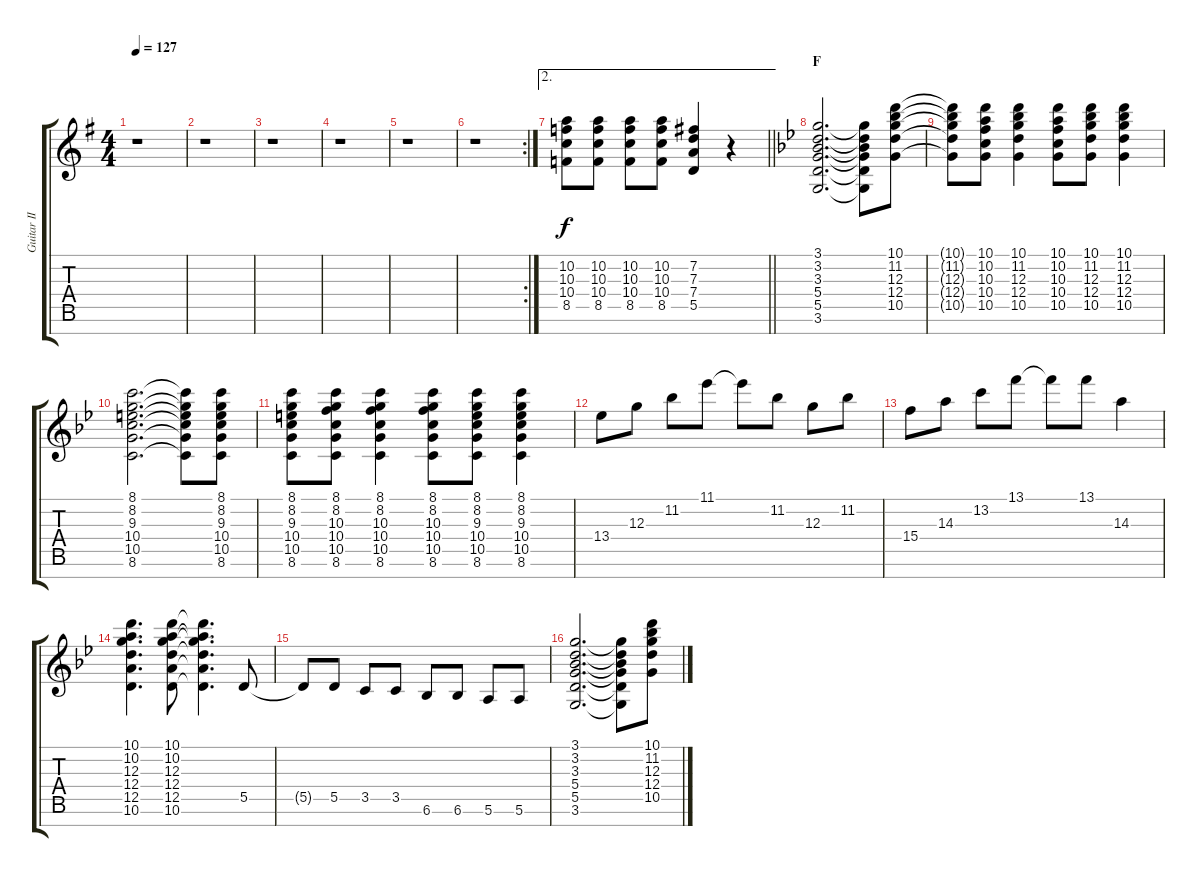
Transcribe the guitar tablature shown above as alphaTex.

\track ("Guitar II" "Guitar II") {instrument distortionguitar}
\staff {score tabs}
\tuning (E4 B3 G3 D3 A2 E2 B1) {hide}
\ts (4 4)
\tempo 127
\clef g2
\ks g
r.1{dy f} |
r.1 |
r.1 |
r.1 |
r.1 |
\rc 2
r.1 |
\ae 2
\barLineRight lightlight
(10.2 10.3 10.4 8.5).8 (10.2 10.3 10.4 8.5).8 (10.2 10.3 10.4 8.5).8 (10.2 10.3 10.4 8.5).8 (7.2 7.3 7.4 5.5).4 r.4 |
\section ("" "F")
\ks bb
(3.1 3.2 3.3 5.4 5.5 3.6).2{d} (3.1{t} 3.2{t} 3.3{t} 5.4{t} 5.5{t} 3.6{t}).8 (10.1 11.2 12.3 12.4 10.5).8 |
(10.1{t} 11.2{t} 12.3{t} 12.4{t} 10.5{t}).8 (10.1 10.2 10.3 10.4 10.5).8 (10.1 11.2 12.3 12.4 10.5).4 (10.1 10.2 10.3 10.4 10.5).8 (10.1 11.2 12.3 12.4 10.5).8 (10.1 11.2 12.3 12.4 10.5).4 |
(8.1 8.2 9.3 10.4 10.5 8.6).2{d} (8.1{t} 8.2{t} 9.3{t} 10.4{t} 10.5{t} 8.6{t}).8 (8.1 8.2 9.3 10.4 10.5 8.6).8 |
(8.1 8.2 9.3 10.4 10.5 8.6).8 (8.1 8.2 10.3 10.4 10.5 8.6).8 (8.1 8.2 10.3 10.4 10.5 8.6).4 (8.1 8.2 10.3 10.4 10.5 8.6).8 (8.1 8.2 9.3 10.4 10.5 8.6).8 (8.1 8.2 9.3 10.4 10.5 8.6).4 |
13.4.8 12.3.8 11.2.8 11.1.8 11.1{t}.8 11.2.8 12.3.8 11.2.8 |
15.4.8 14.3.8 13.2.8 13.1.8 13.1{t}.8 13.1.8 14.3.4 |
(10.1 10.2 12.3 12.4 12.5 10.6).4{d} (10.1 10.2 12.3 12.4 12.5 10.6).8 (10.1{t} 10.2{t} 12.3{t} 12.4{t} 12.5{t} 10.6{t}).4{d} 5.5.8 |
5.5{t}.8 5.5.8 3.5.8 3.5.8 6.6.8 6.6.8 5.6.8 5.6.8 |
(3.1 3.2 3.3 5.4 5.5 3.6).2{d} (3.1{t} 3.2{t} 3.3{t} 5.4{t} 5.5{t} 3.6{t}).8 (10.1 11.2 12.3 12.4 10.5).8
